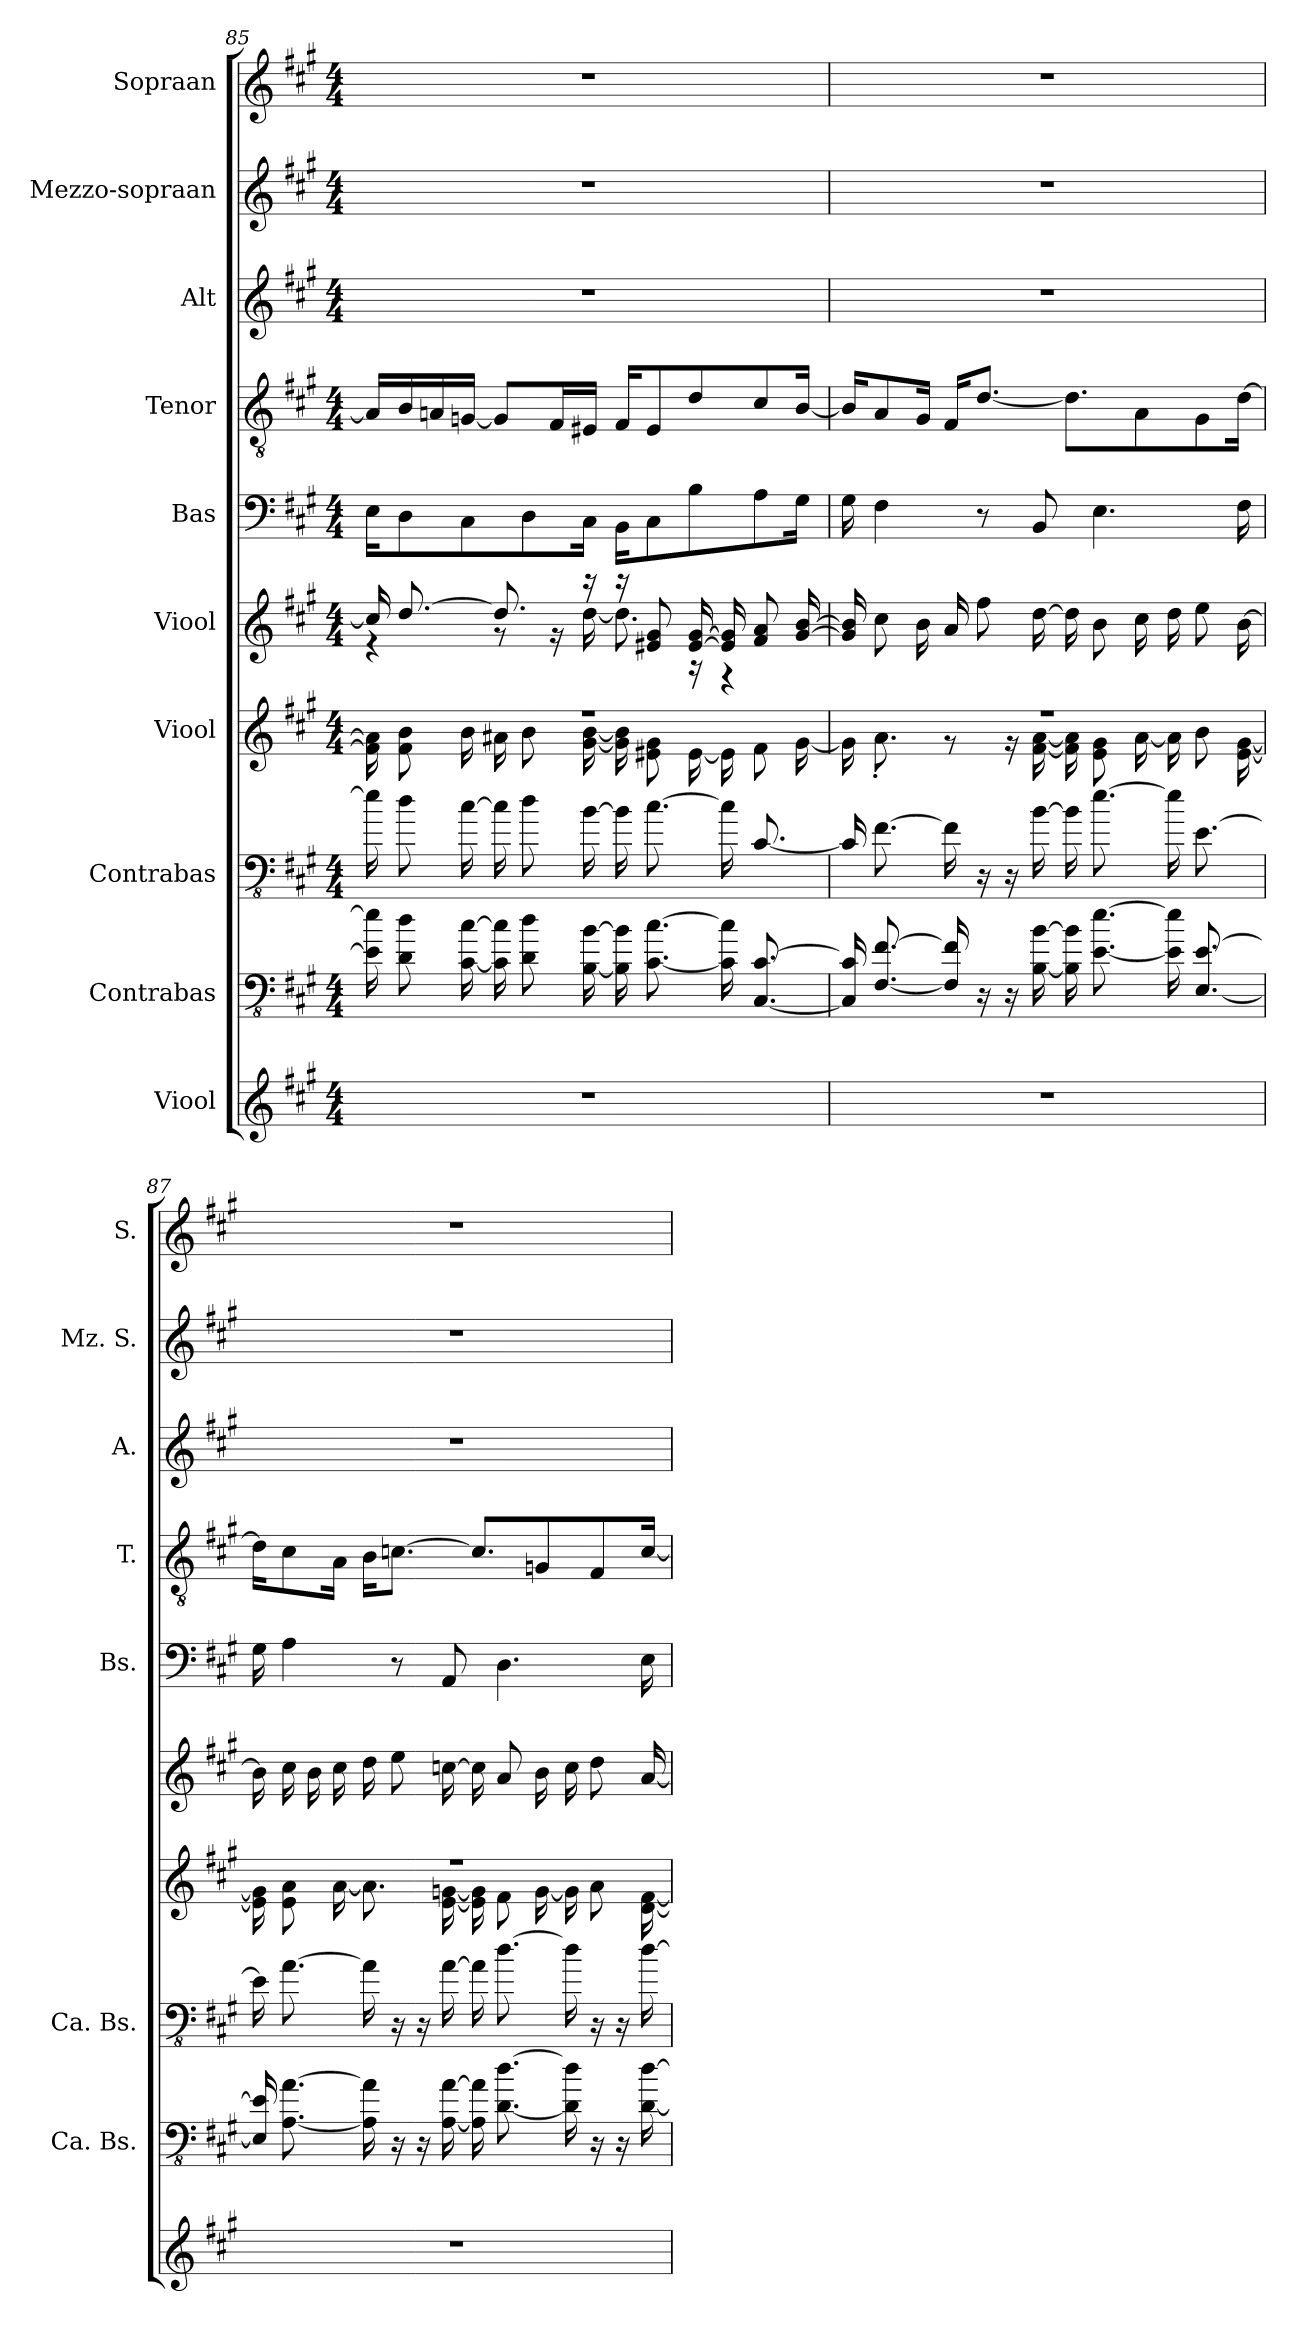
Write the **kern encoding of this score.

**kern	**kern	**kern	**kern	**kern	**kern	**kern	**kern	**kern	**kern
*part10	*part9	*part8	*part7	*part6	*part5	*part4	*part3	*part2	*part1
*staff10	*staff9	*staff8	*staff7	*staff6	*staff5	*staff4	*staff3	*staff2	*staff1
*I"Viool	*I"Contrabas	*I"Contrabas	*I"Viool	*I"Viool	*I"Bas	*I"Tenor	*I"Alt	*I"Mezzo-sopraan	*I"Sopraan
*	*I'Ca. Bs.	*I'Ca. Bs.	*	*	*I'Bs.	*I'T.	*I'A.	*I'Mz. S.	*I'S.
!!LO:LB:g=z
*clefG2	*clefFv4	*clefFv4	*clefG2	*clefG2	*clefF4	*clefGv2	*clefG2	*clefG2	*clefG2
*	*ITrd7c12	*ITrd7c12	*	*	*	*	*	*	*
*k[f#c#g#]	*k[f#c#g#]	*k[f#c#g#]	*k[f#c#g#]	*k[f#c#g#]	*k[f#c#g#]	*k[f#c#g#]	*k[f#c#g#]	*k[f#c#g#]	*k[f#c#g#]
*M4/4	*M4/4	*M4/4	*M4/4	*M4/4	*M4/4	*M4/4	*M4/4	*M4/4	*M4/4
=85	=85	=85	=85	=85	=85	=85	=85	=85	=85
*	*	*	*^	*^	*	*	*	*	*
1r	16EE\] 16E\]	16E\]	1r	16f#\] 16a#\]	16cc#/]	4r	16E\KL	16A#/LL]	1r	1r	1r
.	8DD\ 8D\	8D\	.	8f#\ 8b\	[8.dd/	.	8D\	16B/	.	.	.
.	.	.	.	.	.	.	.	16An/	.	.	.
.	[16CC#\ [16C#\	[16C#\	.	16b\	.	.	8C#\	[16Gn/JJ	.	.	.
.	16CC#\] 16C#\]	16C#\]	.	16a#X\	8.dd/]	8r	.	8G/L]	.	.	.
.	8DD\ 8D\	8D\	.	8b\	.	.	8D\	.	.	.	.
.	.	.	.	.	.	16r	.	16F#/L	.	.	.
.	[16BBB\ [16BB\	[16BB\	.	[16g#\ [16b\	16r	[16dd\	16C#\Jk	16E#X/JJ	.	.	.
.	16BBB\] 16BB\]	16BB\]	.	16g#\] 16b\]	16r	8.dd\]	16BB\KL	16F#/KL	.	.	.
.	[8.CC#\ [8.C#\	[8.C#\	.	8e#X\ 8g#\	8e#X/ 8g#/	.	8C#\	8E#/	.	.	.
.	.	.	.	[16e#\	[16e#/ [16g#/	16r	8B\	8d/	.	.	.
.	16CC#\] 16C#\]	16C#\]	.	16e#\]	16e#/] 16g#/]	4r	.	.	.	.	.
.	[8.CCC#/ [8.CC#/	[8.CC#/	.	8f#\	8f#/ 8a/	.	8A\	8c#/	.	.	.
.	.	.	.	[16g#\	[16g#/ [16b/	.	16G#\Jk	[16B/Jk	.	.	.
*	*	*	*	*	*v	*v	*	*	*	*	*
=86	=86	=86	=86	=86	=86	=86	=86	=86	=86	=86
1r	16CCC#/] 16CC#/]	16CC#/]	1r	16g#\]	16g#/] 16b/]	16G#\	16B/KL]	1r	1r	1r
.	[8.FFF#/ [8.FF#/	[8.FF#\	.	8.a'\	8cc#\	4F#\	8A/	.	.	.
.	.	.	.	.	16b\	.	16G#/Jk	.	.	.
.	16FFF#/] 16FF#/]	16FF#\]	.	8r	16a/	.	16F#/KL	.	.	.
.	16r	16r	.	.	8ff#\	8r	[8.d/J	.	.	.
.	16r	16r	.	16r	.	.	.	.	.	.
.	[16BBB\ [16BB\	[16BB\	.	[16f#\ [16a\	[16dd\	8BB/	.	.	.	.
.	16BBB\] 16BB\]	16BB\]	.	16f#\] 16a\]	16dd\]	.	8.d\L]	.	.	.
.	[8.EE\ [8.E\	[8.E\	.	8e\ 8g#\	8b\	4.E\	.	.	.	.
.	.	.	.	[16a\	16cc#\	.	8A\	.	.	.
.	16EE\] 16E\]	16E\]	.	16a\]	16dd\	.	.	.	.	.
.	[8.EEE/ [8.EE/	[8.EE\	.	8b\	8ee\	.	8G#\	.	.	.
.	.	.	.	[16e\ [16g#\	[16b\	16F#\	[16d\Jk	.	.	.
=87	=87	=87	=87	=87	=87	=87	=87	=87	=87	=87
1r	16EEE/] 16EE/]	16EE\]	1r	16e\] 16g#\]	16b\]	16G#\	16d\KL]	1r	1r	1r
.	[8.AAA\ [8.AA\	[8.AA\	.	8e\ 8a\	16cc#\	4A\	8c#\	.	.	.
.	.	.	.	.	16b\	.	.	.	.	.
.	.	.	.	[16a\	16cc#\	.	16A\Jk	.	.	.
.	16AAA\] 16AA\]	16AA\]	.	8.a\]	16dd\	.	16B\KL	.	.	.
.	16r	16r	.	.	8ee\	8r	[8.cn\J	.	.	.
.	16r	16r	.	.	.	.	.	.	.	.
.	[16AAA\ [16AA\	[16AA\	.	[16e\ [16gn\	[16ccn\	8AA/	.	.	.	.
.	16AAA\] 16AA\]	16AA\]	.	16e\] 16g\]	16cc\]	.	8.c/L]	.	.	.
.	[8.DD\ [8.D\	[8.D\	.	8f#\	8a/	4.D\	.	.	.	.
.	.	.	.	[16g\	16b\	.	8Gn/	.	.	.
.	16DD\] 16D\]	16D\]	.	16g\]	16cc\	.	.	.	.	.
.	16r	16r	.	8a\	8dd\	.	8F#/	.	.	.
.	16r	16r	.	.	.	.	.	.	.	.
.	[16DD\ [16D\	[16D\	.	[16d\ [16f#\	[16a/	16E\	[16c/Jk	.	.	.
*	*	*	*v	*v	*	*	*	*	*	*
=	=	=	=	=	=	=	=	=	=
*-	*-	*-	*-	*-	*-	*-	*-	*-	*-
